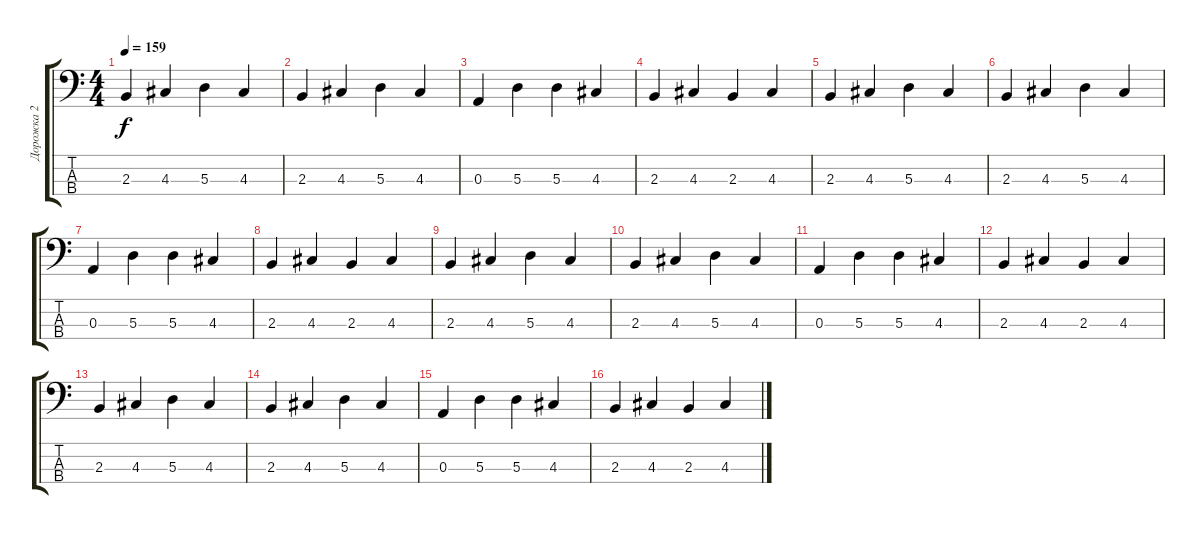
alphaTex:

\track ("Дорожка 2" "Дорожка 2") {instrument electricbassfinger}
\staff {score tabs}
\tuning (G2 D2 A1 E1) {hide}
\ts (4 4)
\tempo 159
\clef f4
\ks c
2.3.4{dy f} 4.3.4 5.3.4 4.3.4 |
2.3.4 4.3.4 5.3.4 4.3.4 |
0.3.4 5.3.4 5.3.4 4.3.4 |
2.3.4 4.3.4 2.3.4 4.3.4 |
2.3.4 4.3.4 5.3.4 4.3.4 |
2.3.4 4.3.4 5.3.4 4.3.4 |
0.3.4 5.3.4 5.3.4 4.3.4 |
2.3.4 4.3.4 2.3.4 4.3.4 |
2.3.4 4.3.4 5.3.4 4.3.4 |
2.3.4 4.3.4 5.3.4 4.3.4 |
0.3.4 5.3.4 5.3.4 4.3.4 |
2.3.4 4.3.4 2.3.4 4.3.4 |
2.3.4 4.3.4 5.3.4 4.3.4 |
2.3.4 4.3.4 5.3.4 4.3.4 |
0.3.4 5.3.4 5.3.4 4.3.4 |
2.3.4 4.3.4 2.3.4 4.3.4
